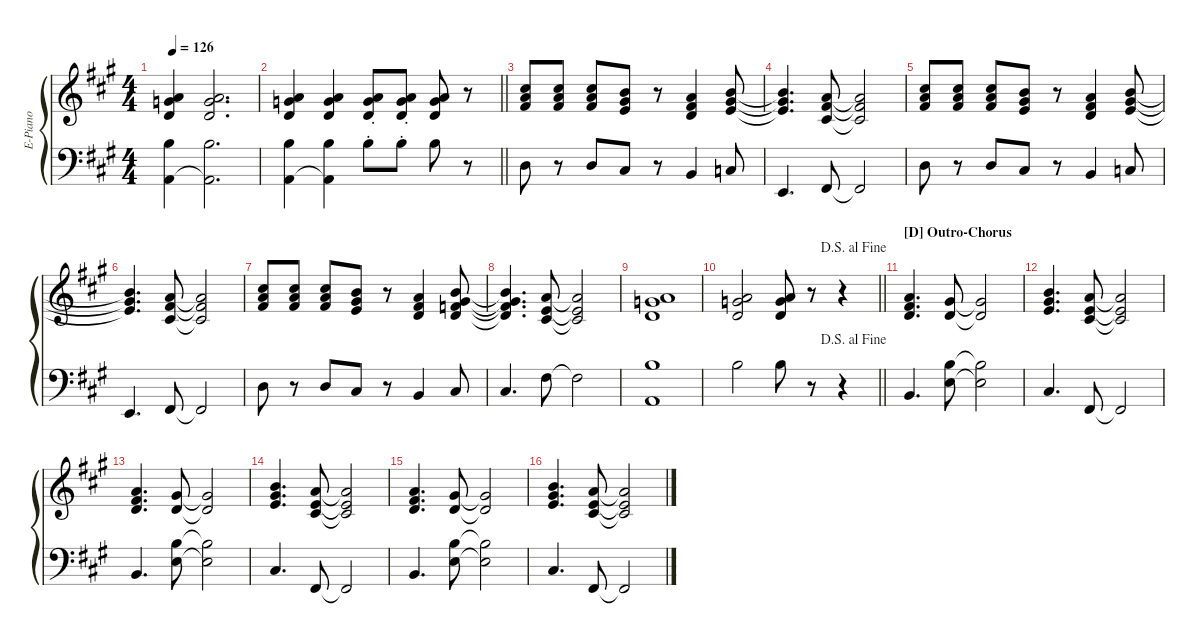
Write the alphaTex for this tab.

\hideDynamics
\bracketExtendMode groupsimilarinstruments
\otherSystemsTrackNameOrientation horizontal
\track ("Electric Piano" "E-Piano") {defaultSystemsLayout 4 instrument electricgrandpiano}
\staff {score}
\tuning (E4 B3 G3 D3 A2 E2)
\ts (4 4)
\tempo 126
\clef g2
\ks a
(10.2{acc forcenatural} 12.3{acc forcenatural} 12.4{acc forcenatural}).4{dy mf beam Up} (10.2{acc forcenatural} 12.3{acc forcenatural} 12.4{acc forcenatural}).2{d beam Up} |
\barLineRight lightlight
(10.2{acc forcenatural} 12.3{acc forcenatural} 12.4{acc forcenatural}).4{beam Up} (10.2{acc forcenatural} 12.3{acc forcenatural} 12.4{acc forcenatural}).4{beam Up} (10.2{st acc forcenatural} 12.3{st acc forcenatural} 12.4{st acc forcenatural}).8{beam Up} (10.2{st acc forcenatural} 12.3{st acc forcenatural} 12.4{st acc forcenatural}).8{beam Up} (10.2{acc forcenatural} 12.3{acc forcenatural} 12.4{acc forcenatural}).8{beam Up} r.8{beam Up} |
(9.1{acc #} 10.2{acc forcenatural} 11.3{acc #}).8{beam Up} (9.1{acc #} 10.2{acc forcenatural} 11.3{acc #}).8{beam Up} (9.1{acc #} 10.2{acc forcenatural} 11.3{acc #}).8{beam Up} (12.2{acc forcenatural} 13.3{acc #} 14.4{acc forcenatural}).8{beam Up} r.8{beam Up} (5.1{acc forcenatural} 7.2{acc #} 7.3{acc forcenatural}).4{beam Up} (7.1{acc forcenatural} 9.2{acc #} 9.3{acc forcenatural}).8{beam Up} |
(7.1{t acc forcenatural} 9.2{t acc #} 9.3{t acc forcenatural}).4{d beam Up} (10.2{acc forcenatural} 11.3{acc #} 11.4{acc #}).8{beam Up} (10.2{t acc forcenatural} 11.3{t acc #} 11.4{t acc #}).2{beam Up} |
(9.1{acc #} 10.2{acc forcenatural} 11.3{acc #}).8{beam Up} (9.1{acc #} 10.2{acc forcenatural} 11.3{acc #}).8{beam Up} (9.1{acc #} 10.2{acc forcenatural} 11.3{acc #}).8{beam Up} (12.2{acc forcenatural} 13.3{acc #} 14.4{acc forcenatural}).8{beam Up} r.8{beam Up} (5.1{acc forcenatural} 7.2{acc #} 7.3{acc forcenatural}).4{beam Up} (7.1{acc forcenatural} 9.2{acc #} 9.3{acc forcenatural}).8{beam Up} |
(7.1{t acc forcenatural} 9.2{t acc #} 9.3{t acc forcenatural}).4{d beam Up} (10.2{acc forcenatural} 11.3{acc #} 11.4{acc #}).8{beam Up} (10.2{t acc forcenatural} 11.3{t acc #} 11.4{t acc #}).2{beam Up} |
(9.1{acc #} 10.2{acc forcenatural} 11.3{acc #}).8{beam Up} (9.1{acc #} 10.2{acc forcenatural} 11.3{acc #}).8{beam Up} (9.1{acc #} 10.2{acc forcenatural} 11.3{acc #}).8{beam Up} (12.2{acc forcenatural} 13.3{acc #} 14.4{acc forcenatural}).8{beam Up} r.8{beam Up} (5.1{acc forcenatural} 7.2{acc #} 7.3{acc forcenatural}).4{beam Up} (21.4{acc forcenatural} 13.3{acc #} 1.1{acc forcenatural} 3.2{acc forcenatural}).8{beam Up} |
(21.4{t acc forcenatural} 13.3{t acc #} 1.1{t acc forcenatural} 3.2{t acc forcenatural}).4{d beam Up} (5.1{acc forcenatural} 5.2{acc forcenatural} 6.3{acc #}).8{beam Up} (5.1{t acc forcenatural} 5.2{t acc forcenatural} 6.3{t acc #}).2{beam Up} |
(5.1{acc forcenatural} 8.2{acc forcenatural} 7.3{acc forcenatural}).1{beam Up} |
\jump dalsegnoalfine
\barLineRight lightlight
(5.1{acc forcenatural} 8.2{acc forcenatural} 7.3{acc forcenatural}).2{beam Up} (5.1{acc forcenatural} 8.2{acc forcenatural} 7.3{acc forcenatural}).8{beam Up} r.8{beam Up} r.4{beam Up} |
\section ("D" "Outro-Chorus")
(5.1{acc forcenatural} 7.2{acc #} 7.3{acc forcenatural}).4{d beam Up} (9.2{acc #} 7.3{acc forcenatural}).8{beam Up} (9.2{t acc #} 7.3{t acc forcenatural}).2{beam Up} |
(7.1{acc forcenatural} 9.2{acc #} 9.3{acc forcenatural}).4{d beam Up} (5.1{acc forcenatural} 5.2{acc forcenatural} 6.3{acc #}).8{beam Up} (5.1{t acc forcenatural} 5.2{t acc forcenatural} 6.3{t acc #}).2{beam Up} |
(5.1{acc forcenatural} 7.2{acc #} 7.3{acc forcenatural}).4{d beam Up} (9.2{acc #} 7.3{acc forcenatural}).8{beam Up} (9.2{t acc #} 7.3{t acc forcenatural}).2{beam Up} |
(7.1{acc forcenatural} 9.2{acc #} 9.3{acc forcenatural}).4{d beam Up} (5.1{acc forcenatural} 5.2{acc forcenatural} 6.3{acc #}).8{beam Up} (5.1{t acc forcenatural} 5.2{t acc forcenatural} 6.3{t acc #}).2{beam Up} |
(5.1{acc forcenatural} 7.2{acc #} 7.3{acc forcenatural}).4{d beam Up} (9.2{acc #} 7.3{acc forcenatural}).8{beam Up} (9.2{t acc #} 7.3{t acc forcenatural}).2{beam Up} |
(12.2{acc forcenatural} 13.3{acc #} 0.1{acc forcenatural}).4{d beam Up} (10.2{acc forcenatural} 0.1{acc forcenatural} 11.4{acc #}).8{beam Up} (10.2{t acc forcenatural} 0.1{t acc forcenatural} 11.4{t acc #}).2{beam Up}
\staff {score}
\tuning (G2 D2 A1 E1 B0)
\clef f4
\ottava regular
\simile none
\ks a
(16.1{acc forcenatural} 17.4{acc forcenatural}).4{dy mf beam Down} (16.1{acc forcenatural} 17.4{t acc forcenatural}).2{d beam Down} |
\barLineRight lightlight
(16.1{acc forcenatural} 17.4{acc forcenatural}).4{beam Down} (16.1{acc forcenatural} 17.4{t acc forcenatural}).4{beam Down} 16.1{st acc forcenatural}.8{beam Down} 16.1{st acc forcenatural}.8{beam Down} 16.1{acc forcenatural}.8{beam Down} r.8{beam Down} |
7.1{acc forcenatural}.8{beam Down} r.8{beam Down} 7.1{acc forcenatural}.8{beam Up} 6.1{acc #}.8{beam Up} r.8{beam Up} 4.1{acc forcenatural}.4{beam Up} 5.1{acc forcenatural}.8{beam Up} |
7.3{acc forcenatural}.4{d beam Up} 4.2{acc #}.8{beam Up} 4.2{t acc #}.2{beam Up} |
7.1{acc forcenatural}.8{beam Down} r.8{beam Down} 7.1{acc forcenatural}.8{beam Up} 6.1{acc #}.8{beam Up} r.8{beam Up} 4.1{acc forcenatural}.4{beam Up} 5.1{acc forcenatural}.8{beam Up} |
7.3{acc forcenatural}.4{d beam Up} 4.2{acc #}.8{beam Up} 4.2{t acc #}.2{beam Up} |
7.1{acc forcenatural}.8{beam Down} r.8{beam Down} 7.1{acc forcenatural}.8{beam Up} 6.1{acc #}.8{beam Up} r.8{beam Up} 4.1{acc forcenatural}.4{beam Up} 6.1{acc #}.8{beam Up} |
6.1{acc #}.4{d beam Up} 11.1{acc #}.8{beam Down} 11.1{t acc #}.2{beam Down} |
(16.1{acc forcenatural} 17.4{acc forcenatural}).1{beam Down} |
\barLineRight lightlight
16.1{acc forcenatural}.2{beam Down} 16.1{acc forcenatural}.8{beam Down} r.8{beam Down} r.4{beam Down} |
14.3{acc forcenatural}.4{d beam Up} (16.1{acc forcenatural} 14.2{acc forcenatural}).8{beam Down} (16.1{t acc forcenatural} 14.2{t acc forcenatural}).2{beam Down} |
6.1{acc #}.4{d beam Up} 4.2{acc #}.8{beam Up} 4.2{t acc #}.2{beam Up} |
4.1{acc forcenatural}.4{d beam Up} (16.1{acc forcenatural} 14.2{acc forcenatural}).8{beam Down} (16.1{t acc forcenatural} 14.2{t acc forcenatural}).2{beam Down} |
6.1{acc #}.4{d beam Up} 4.2{acc #}.8{beam Up} 4.2{t acc #}.2{beam Up} |
4.1{acc forcenatural}.4{d beam Up} (16.1{acc forcenatural} 14.2{acc forcenatural}).8{beam Down} (16.1{t acc forcenatural} 14.2{t acc forcenatural}).2{beam Down} |
6.1{acc #}.4{d beam Up} 4.2{acc #}.8{beam Up} 4.2{t acc #}.2{beam Up}
